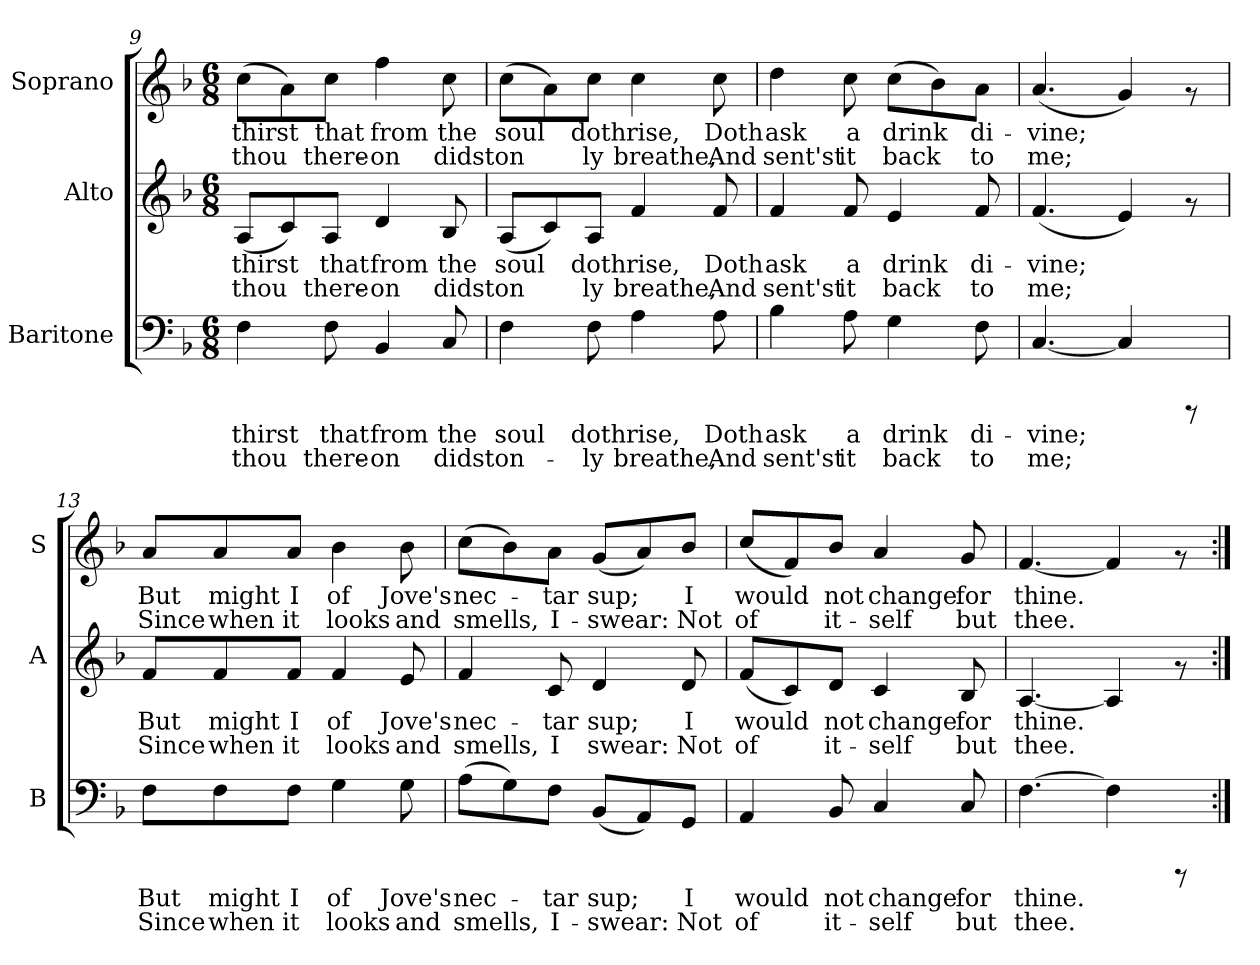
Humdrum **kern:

**kern	**text	**text	**kern	**text	**text	**kern	**text	**text
*part3	*part3	*part3	*part2	*part2	*part2	*part1	*part1	*part1
*staff3	*staff3	*staff3	*staff2	*staff2	*staff2	*staff1	*staff1	*staff1
*I"Baritone	*	*	*I"Alto	*	*	*I"Soprano	*	*
*I'B	*	*	*I'A	*	*	*I'S	*	*
!!LO:PB:g=z
*clefF4	*	*	*clefG2	*	*	*clefG2	*	*
*k[b-]	*	*	*k[b-]	*	*	*k[b-]	*	*
*F:	*	*	*F:	*	*	*F:	*	*
*M6/8	*	*	*M6/8	*	*	*M6/8	*	*
=9	=9	=9	=9	=9	=9	=9	=9	=9
!	!LO:LY:b:cj	!LO:LY:b:cj	!	!LO:LY:b:cj	!LO:LY:b:cj	!	!LO:LY:b:cj	!LO:LY:b:cj
4F\	thirst	thou	(<8A/L	thirst	thou	(>8cc\L	thirst	thou
!	!	!	!	!LO:LY:b:cj	!LO:LY:b:cj	!	!LO:LY:b:cj	!LO:LY:b:cj
.	.	.	8c/)	.	.	8a\)	.	.
!	!LO:LY:b:cj	!LO:LY:b:cj	!	!LO:LY:b:cj	!LO:LY:b:cj	!	!LO:LY:b:cj	!LO:LY:b:cj
8F\	that	there-	8A/J	that	there-	8cc\J	that	there-
!	!LO:LY:b:cj	!LO:LY:b:cj	!	!LO:LY:b:cj	!LO:LY:b:cj	!	!LO:LY:b:cj	!LO:LY:b:cj
4BB-/	-from	on	4d/	-from	on	4ff\	-from	on
!	!LO:LY:b:cj	!LO:LY:b:cj	!	!LO:LY:b:cj	!LO:LY:b:cj	!	!LO:LY:b:cj	!LO:LY:b:cj
8C/	the	didst	8B-/	the	didst	8cc\	the	didst
=10	=10	=10	=10	=10	=10	=10	=10	=10
!	!LO:LY:b:cj	!LO:LY:b:cj	!	!LO:LY:b:cj	!LO:LY:b:cj	!	!LO:LY:b:cj	!LO:LY:b:cj
4F\	soul	on-	(<8A/L	soul	on-	(>8cc\L	soul	on-
!	!	!	!	!LO:LY:b:cj	!LO:LY:b:cj	!	!LO:LY:b:cj	!LO:LY:b:cj
.	.	.	8c/)	--	-	8a\)	--	-
!	!LO:LY:b:cj	!LO:LY:b:cj	!	!LO:LY:b:cj	!LO:LY:b:cj	!	!LO:LY:b:cj	!LO:LY:b:cj
8F\	-doth	ly	8A/J	doth	ly	8cc\J	doth	ly
!	!LO:LY:b:cj	!LO:LY:b:cj	!	!LO:LY:b:cj	!LO:LY:b:cj	!	!LO:LY:b:cj	!LO:LY:b:cj
4A\	rise,	breathe,	4f/	rise,	breathe,	4cc\	rise,	breathe,
!	!LO:LY:b:cj	!LO:LY:b:cj	!	!LO:LY:b:cj	!LO:LY:b:cj	!	!LO:LY:b:cj	!LO:LY:b:cj
8A\	Doth	And	8f/	Doth	And	8cc\	Doth	And
!!LO:LB:g=z
=11	=11	=11	=11	=11	=11	=11	=11	=11
!	!LO:LY:b:cj	!LO:LY:b:cj	!	!LO:LY:b:cj	!LO:LY:b:cj	!	!LO:LY:b:cj	!LO:LY:b:cj
4B-\	ask	sent'st	4f/	ask	sent'st	4dd\	ask	sent'st
!	!LO:LY:b:cj	!LO:LY:b:cj	!	!LO:LY:b:cj	!LO:LY:b:cj	!	!LO:LY:b:cj	!LO:LY:b:cj
8A\	a	it	8f/	a	it	8cc\	a	it
!	!LO:LY:b:cj	!LO:LY:b:cj	!	!LO:LY:b:cj	!LO:LY:b:cj	!	!LO:LY:b:cj	!LO:LY:b:cj
4G\	drink	back	4e/	drink	back	(>8cc\L	drink	back
!	!	!	!	!	!	!	!LO:LY:b:cj	!LO:LY:b:cj
.	.	.	.	.	.	8b-\)	.	-
!	!LO:LY:b:cj	!LO:LY:b:cj	!	!LO:LY:b:cj	!LO:LY:b:cj	!	!LO:LY:b:cj	!LO:LY:b:cj
8F\	di-	-to	8f/	di-	-to	8a\J	-di-	-to
=12	=12	=12	=12	=12	=12	=12	=12	=12
!	!LO:LY:b:cj	!LO:LY:b:cj	!	!LO:LY:b:cj	!LO:LY:b:cj	!	!LO:LY:b:cj	!LO:LY:b:cj
[<4.C/	vine;	me;	(<4.f/	vine;	me;	(<4.a/	vine;	me;
!	!LO:LY:b:cj	!LO:LY:b:cj	!	!LO:LY:b:cj	!LO:LY:b:cj	!	!LO:LY:b:cj	!LO:LY:b:cj
4C/]	.	.	4e/)	.	.	4g/)	.	.
8rCCC	.	.	8rf	.	.	8rf	.	.
=13	=13	=13	=13	=13	=13	=13	=13	=13
!	!LO:LY:b:cj	!LO:LY:b:cj	!	!LO:LY:b:cj	!LO:LY:b:cj	!	!LO:LY:b:cj	!LO:LY:b:cj
8F\L	But	Since	8f/L	But	Since	8a/L	But	Since
!	!LO:LY:b:cj	!LO:LY:b:cj	!	!LO:LY:b:cj	!LO:LY:b:cj	!	!LO:LY:b:cj	!LO:LY:b:cj
8F\	might	when	8f/	might	when	8a/	might	when
!	!LO:LY:b:cj	!LO:LY:b:cj	!	!LO:LY:b:cj	!LO:LY:b:cj	!	!LO:LY:b:cj	!LO:LY:b:cj
8F\J	I	it	8f/J	I	it	8a/J	I	it
!	!LO:LY:b:cj	!LO:LY:b:cj	!	!LO:LY:b:cj	!LO:LY:b:cj	!	!LO:LY:b:cj	!LO:LY:b:cj
4G\	of	looks	4f/	of	looks	4b-\	of	looks
!	!LO:LY:b:cj	!LO:LY:b:cj	!	!LO:LY:b:cj	!LO:LY:b:cj	!	!LO:LY:b:cj	!LO:LY:b:cj
8G\	Jove's	and	8e/	Jove's	and	8b-\	Jove's	and
!!LO:LB:g=z
=14	=14	=14	=14	=14	=14	=14	=14	=14
!	!LO:LY:b:cj	!LO:LY:b:cj	!	!LO:LY:b:cj	!LO:LY:b:cj	!	!LO:LY:b:cj	!LO:LY:b:cj
(>8A\L	nec-	-smells,	4f/	nec-	-smells,	(>8cc\L	nec-	-smells,
!	!LO:LY:b:cj	!LO:LY:b:cj	!	!	!	!	!LO:LY:b:cj	!LO:LY:b:cj
8G\)	.	.	.	.	.	8b-\)	.	.
!	!LO:LY:b:cj	!LO:LY:b:cj	!	!LO:LY:b:cj	!LO:LY:b:cj	!	!LO:LY:b:cj	!LO:LY:b:cj
8F\J	tar	I-	8c/	tar	I	8a\J	tar	I-
!	!LO:LY:b:cj	!LO:LY:b:cj	!	!LO:LY:b:cj	!LO:LY:b:cj	!	!LO:LY:b:cj	!LO:LY:b:cj
(<8BB-/L	-sup;	swear:	4d/	sup;	swear:	(<8g/L	-sup;	swear:
!	!LO:LY:b:cj	!LO:LY:b:cj	!	!	!	!	!LO:LY:b:cj	!LO:LY:b:cj
8AA/)	.	.	.	.	.	8a/)	.	.
!	!LO:LY:b:cj	!LO:LY:b:cj	!	!LO:LY:b:cj	!LO:LY:b:cj	!	!LO:LY:b:cj	!LO:LY:b:cj
8GG/J	I	Not	8d/	I	Not	8b-/J	I	Not
=15	=15	=15	=15	=15	=15	=15	=15	=15
!	!LO:LY:b:cj	!LO:LY:b:cj	!	!LO:LY:b:cj	!LO:LY:b:cj	!	!LO:LY:b:cj	!LO:LY:b:cj
4AA/	would	of	(<8f/L	would	of	(<8cc/L	would	of
!	!	!	!	!LO:LY:b:cj	!LO:LY:b:cj	!	!LO:LY:b:cj	!LO:LY:b:cj
.	.	.	8c/)	.	.	8f/)	.	.
!	!LO:LY:b:cj	!LO:LY:b:cj	!	!LO:LY:b:cj	!LO:LY:b:cj	!	!LO:LY:b:cj	!LO:LY:b:cj
8BB-/	not	it-	8d/J	not	it-	8b-/J	not	it-
!	!LO:LY:b:cj	!LO:LY:b:cj	!	!LO:LY:b:cj	!LO:LY:b:cj	!	!LO:LY:b:cj	!LO:LY:b:cj
4C/	-change	self	4c/	-change	self	4a/	-change	self
!	!LO:LY:b:cj	!LO:LY:b:cj	!	!LO:LY:b:cj	!LO:LY:b:cj	!	!LO:LY:b:cj	!LO:LY:b:cj
8C/	for	but	8B-/	for	but	8g/	for	but
=16	=16	=16	=16	=16	=16	=16	=16	=16
!	!LO:LY:b:cj	!LO:LY:b:cj	!	!LO:LY:b:cj	!LO:LY:b:cj	!	!LO:LY:b:cj	!LO:LY:b:cj
[>4.F\	thine.	thee.	[<4.A/	thine.	thee.	[<4.f/	thine.	thee.
!	!LO:LY:b:cj	!LO:LY:b:cj	!	!LO:LY:b:cj	!LO:LY:b:cj	!	!LO:LY:b:cj	!LO:LY:b:cj
4F\]	.	.	4A/]	.	.	4f/]	.	.
8rCCC	.	.	8rf	.	.	8rf	.	.
=:|!	=:|!	=:|!	=:|!	=:|!	=:|!	=:|!	=:|!	=:|!
*-	*-	*-	*-	*-	*-	*-	*-	*-
